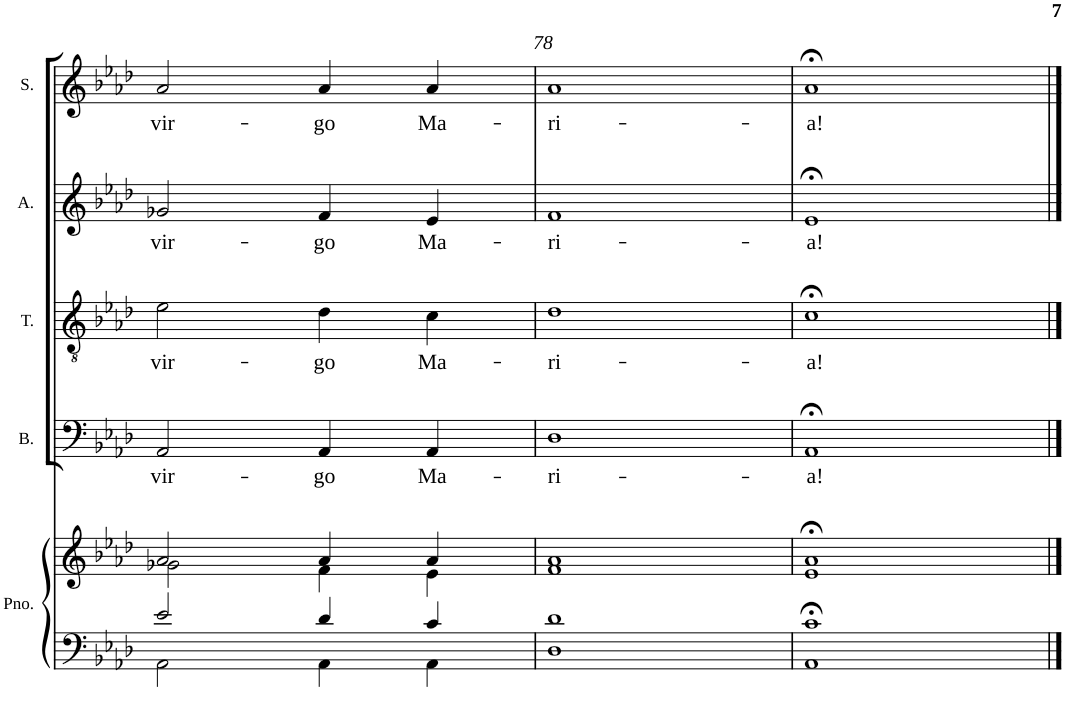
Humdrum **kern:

**kern	**kern	**kern	**text	**kern	**text	**kern	**text	**kern	**text
*part5	*part5	*part4	*part4	*part3	*part3	*part2	*part2	*part1	*part1
*staff6	*staff5	*staff4	*staff4	*staff3	*staff3	*staff2	*staff2	*staff1	*staff1
*I"Piano	*	*I"Bass	*	*I"Tenor	*	*I"Alto	*	*I"Soprano	*
*I'Pno.	*	*I'B.	*	*I'T.	*	*I'A.	*	*I'S.	*
!!LO:PB:g=z
*clefF4	*clefG2	*clefF4	*	*clefGv2	*	*clefG2	*	*clefG2	*
*k[b-e-a-d-]	*k[b-e-a-d-]	*k[b-e-a-d-]	*	*k[b-e-a-d-]	*	*k[b-e-a-d-]	*	*k[b-e-a-d-]	*
*A-:	*A-:	*A-:	*	*A-:	*	*A-:	*	*A-:	*
*M2/2	*M2/2	*M2/2	*	*M2/2	*	*M2/2	*	*M2/2	*
*met(c|)	*met(c|)	*met(c|)	*	*met(c|)	*	*met(c|)	*	*met(c|)	*
=77	=77	=77	=77	=77	=77	=77	=77	=77	=77
*^	*^	*	*	*	*	*	*	*	*
!	!	!	!	!	!LO:LY:b	!	!LO:LY:b	!	!LO:LY:b	!	!LO:LY:b
2e-/	2AA-\	2a-/	2g-X\	2AA-/	vir-	2e-\	vir-	2g-X/	vir-	2a-/	vir-
!	!	!	!	!	!LO:LY:b	!	!LO:LY:b	!	!LO:LY:b	!	!LO:LY:b
4d-/	4AA-\	4a-/	4f\	4AA-/	-go	4d-\	-go	4f/	-go	4a-/	-go
!	!	!	!	!	!LO:LY:b	!	!LO:LY:b	!	!LO:LY:b	!	!LO:LY:b
4c/	4AA-\	4a-/	4e-\	4AA-/	Ma-	4c\	Ma-	4e-/	Ma-	4a-/	Ma-
=78	=78	=78	=78	=78	=78	=78	=78	=78	=78	=78	=78
!	!	!	!	!	!LO:LY:b	!	!LO:LY:b	!	!LO:LY:b	!	!LO:LY:b
1d-	1D-	1a-	1f	1D-	-ri-	1d-	-ri-	1f	-ri-	1a-	-ri-
=79	=79	=79	=79	=79	=79	=79	=79	=79	=79	=79	=79
!	!	!	!	!	!LO:LY:b	!	!LO:LY:b	!	!LO:LY:b	!	!LO:LY:b
1c;<	1AA-	1a-;<	1e-	1AA-;<	-a!	1c;<	-a!	1e-;<	-a!	1a-;<	-a!
*v	*v	*	*	*	*	*	*	*	*	*	*
*	*v	*v	*	*	*	*	*	*	*	*
==	==	==	==	==	==	==	==	==	==
*-	*-	*-	*-	*-	*-	*-	*-	*-	*-
